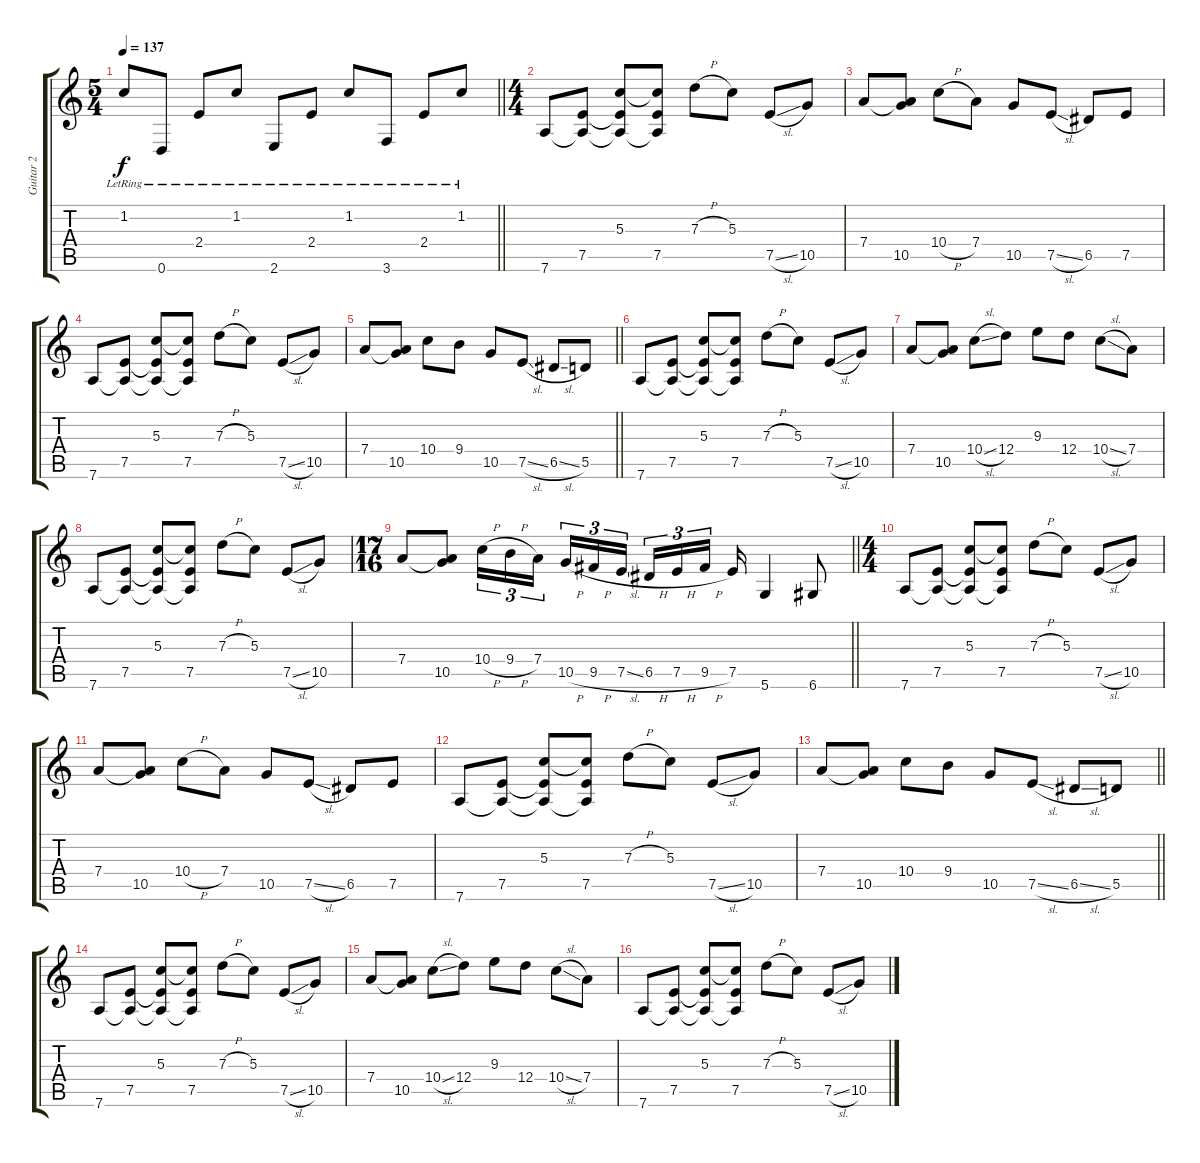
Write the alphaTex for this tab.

\track ("Guitar 2" "Guitar 2") {instrument overdrivenguitar}
\staff {score tabs}
\tuning (E4 B3 G3 D3 A2 D2) {hide}
\ts (5 4)
\tempo 137
\clef g2
\barLineRight lightlight
\ks c
1.2{lr}.8{dy f} 0.6{lr}.8 2.4{lr}.8 1.2{lr}.8 2.6{lr}.8 2.4{lr}.8 1.2{lr}.8 3.6{lr}.8 2.4{lr}.8 1.2{lr}.8 |
\ts (4 4)
\section ("" "")
7.6.8 (7.5 7.6{t}).8 (5.3 7.5{t} 7.6{t}).8 (5.3{t} 7.5 7.6{t}).8 7.3{h}.8 5.3.8 7.5{sl}.8 10.5.8 |
7.4.8 (7.4{t} 10.5).8 10.4{h}.8 7.4.8 10.5.8 7.5{sl}.8 6.5.8 7.5.8 |
7.6.8 (7.5 7.6{t}).8 (5.3 7.5{t} 7.6{t}).8 (5.3{t} 7.5 7.6{t}).8 7.3{h}.8 5.3.8 7.5{sl}.8 10.5.8 |
\barLineRight lightlight
7.4.8 (7.4{t} 10.5).8 10.4.8 9.4.8 10.5.8 7.5{sl}.8 6.5{sl}.8 5.5.8 |
7.6.8 (7.5 7.6{t}).8 (5.3 7.5{t} 7.6{t}).8 (5.3{t} 7.5 7.6{t}).8 7.3{h}.8 5.3.8 7.5{sl}.8 10.5.8 |
7.4.8 (7.4{t} 10.5).8 10.4{sl}.8 12.4.8 9.3.8 12.4.8 10.4{sl}.8 7.4.8 |
7.6.8 (7.5 7.6{t}).8 (5.3 7.5{t} 7.6{t}).8 (5.3{t} 7.5 7.6{t}).8 7.3{h}.8 5.3.8 7.5{sl}.8 10.5.8 |
\ts (17 16)
\barLineRight lightlight
7.4.8 (7.4{t} 10.5).8 10.4{h}.16{tu (3 2)} 9.4{h}.16{tu (3 2)} 7.4.16{tu (3 2)} 10.5{h}.16{tu (3 2)} 9.5{h}.16{tu (3 2)} 7.5{sl}.16{tu (3 2)} 6.5{h}.16{tu (3 2)} 7.5{h}.16{tu (3 2)} 9.5{h}.16{tu (3 2)} 7.5.16 5.6.4 6.6.8 |
\ts (4 4)
7.6.8 (7.5 7.6{t}).8 (5.3 7.5{t} 7.6{t}).8 (5.3{t} 7.5 7.6{t}).8 7.3{h}.8 5.3.8 7.5{sl}.8 10.5.8 |
7.4.8 (7.4{t} 10.5).8 10.4{h}.8 7.4.8 10.5.8 7.5{sl}.8 6.5.8 7.5.8 |
7.6.8 (7.5 7.6{t}).8 (5.3 7.5{t} 7.6{t}).8 (5.3{t} 7.5 7.6{t}).8 7.3{h}.8 5.3.8 7.5{sl}.8 10.5.8 |
\barLineRight lightlight
7.4.8 (7.4{t} 10.5).8 10.4.8 9.4.8 10.5.8 7.5{sl}.8 6.5{sl}.8 5.5.8 |
7.6.8 (7.5 7.6{t}).8 (5.3 7.5{t} 7.6{t}).8 (5.3{t} 7.5 7.6{t}).8 7.3{h}.8 5.3.8 7.5{sl}.8 10.5.8 |
7.4.8 (7.4{t} 10.5).8 10.4{sl}.8 12.4.8 9.3.8 12.4.8 10.4{sl}.8 7.4.8 |
7.6.8 (7.5 7.6{t}).8 (5.3 7.5{t} 7.6{t}).8 (5.3{t} 7.5 7.6{t}).8 7.3{h}.8 5.3.8 7.5{sl}.8 10.5.8
